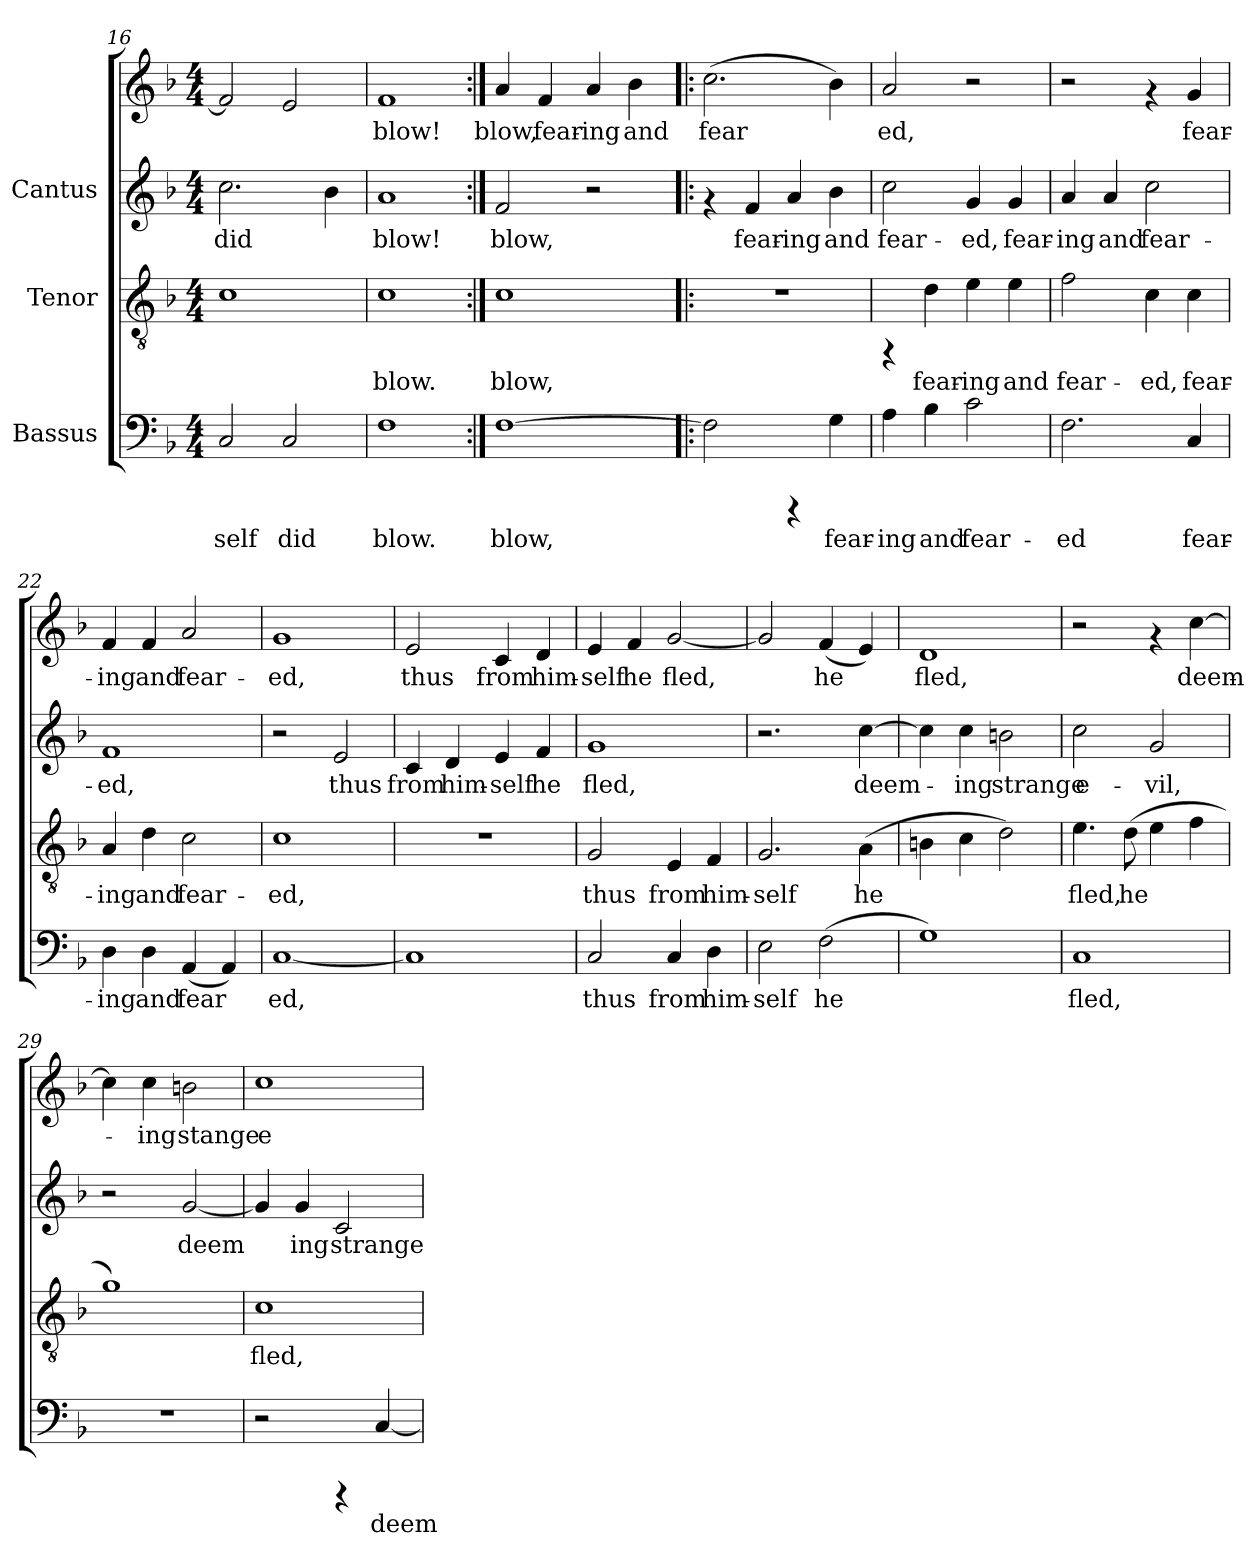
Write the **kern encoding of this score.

**kern	**text	**kern	**text	**kern	**text	**kern	**text
*part3	*part3	*part2	*part2	*part1	*part1	*part1	*part1
*staff4	*staff4	*staff3	*staff3	*staff2	*staff2	*staff1	*staff1
*I"Bassus	*	*I"Tenor	*	*I"Cantus	*	*	*
*clefF4	*	*clefGv2	*	*clefG2	*	*clefG2	*
*k[b-]	*	*k[b-]	*	*k[b-]	*	*k[b-]	*
*F:	*	*F:	*	*F:	*	*F:	*
*M4/4	*	*M4/4	*	*M4/4	*	*M4/4	*
=16	=16	=16	=16	=16	=16	=16	=16
!	!LO:LY:b:cj	!	!	!	!LO:LY:b:cj	!	!
2C/	-self	1c	.	2.cc\	did	2f/]	.
!	!LO:LY:b:cj	!	!	!	!	!	!
2C/	did	.	.	.	.	2e/	.
!	!	!	!	!	!LO:LY:b:cj	!	!
.	.	.	.	4b-\	.	.	.
=17	=17	=17	=17	=17	=17	=17	=17
!	!LO:LY:b:cj	!	!LO:LY:b:cj	!	!LO:LY:b:cj	!	!LO:LY:b:cj
1F	blow.	1c	blow.	1a	blow!	1f	blow!
=18:|!	=18:|!	=18:|!	=18:|!	=18:|!	=18:|!	=18:|!	=18:|!
!	!LO:LY:b:cj	!	!LO:LY:b:cj	!	!LO:LY:b:cj	!	!LO:LY:b:cj
[>1F	blow,	1c	blow,	2f/	blow,	4a/	blow,
!	!	!	!	!	!	!	!LO:LY:b:cj
.	.	.	.	.	.	4f/	fear-
!	!	!	!	!	!	!	!LO:LY:b:cj
.	.	.	.	2r	.	4a/	-ing
!	!	!	!	!	!	!	!LO:LY:b:cj
.	.	.	.	.	.	4b-\	and
!!LO:LB:g=z
=19!|:	=19!|:	=19!|:	=19!|:	=19!|:	=19!|:	=19!|:	=19!|:
!	!LO:LY:b:cj	!	!	!	!	!	!LO:LY:b:cj
2F\]	.	1r	.	4rf	.	(>2.cc\	fear-
!	!	!	!	!	!LO:LY:b:cj	!	!
.	.	.	.	4f/	-fear-	.	.
!	!	!	!	!	!LO:LY:b:cj	!	!
4rCCC	.	.	.	4a/	-ing	.	.
!	!LO:LY:b:cj	!	!	!	!LO:LY:b:cj	!	!LO:LY:b:cj
4G\	fear-	.	.	4b-\	and	4b-\)	--
=20	=20	=20	=20	=20	=20	=20	=20
!	!LO:LY:b:cj	!	!	!	!LO:LY:b:cj	!	!LO:LY:b:cj
4A\	-ing	4rFF	.	2cc\	fear-	2a/	ed,
!	!LO:LY:b:cj	!	!LO:LY:b:cj	!	!	!	!
4B-\	and	4d\	fear-	.	.	.	.
!	!LO:LY:b:cj	!	!LO:LY:b:cj	!	!LO:LY:b:cj	!	!
2c\	fear-	4e\	-ing	4g/	-ed,	2r	.
!	!	!	!LO:LY:b:cj	!	!LO:LY:b:cj	!	!
.	.	4e\	and	4g/	fear-	.	.
=21	=21	=21	=21	=21	=21	=21	=21
!	!LO:LY:b:cj	!	!LO:LY:b:cj	!	!LO:LY:b:cj	!	!
2.F\	-ed	2f\	fear-	4a/	-ing	2r	.
!	!	!	!	!	!LO:LY:b:cj	!	!
.	.	.	.	4a/	and	.	.
!	!	!	!LO:LY:b:cj	!	!LO:LY:b:cj	!	!
.	.	4c\	-ed,	2cc\	fear-	4rf	.
!	!LO:LY:b:cj	!	!LO:LY:b:cj	!	!	!	!LO:LY:b:cj
4C/	fear-	4c\	fear-	.	.	4g/	-fear-
=22	=22	=22	=22	=22	=22	=22	=22
!	!LO:LY:b:cj	!	!LO:LY:b:cj	!	!LO:LY:b:cj	!	!LO:LY:b:cj
4D\	-ing	4A/	-ing	1f	-ed,	4f/	-ing
!	!LO:LY:b:cj	!	!LO:LY:b:cj	!	!	!	!LO:LY:b:cj
4D\	and	4d\	and	.	.	4f/	and
!	!LO:LY:b:cj	!	!LO:LY:b:cj	!	!	!	!LO:LY:b:cj
(<4AA/	fear-	2c\	fear-	.	.	2a/	fear-
!	!LO:LY:b:cj	!	!	!	!	!	!
4AA/)	--	.	.	.	.	.	.
=23	=23	=23	=23	=23	=23	=23	=23
!	!LO:LY:b:cj	!	!LO:LY:b:cj	!	!	!	!LO:LY:b:cj
[<1C	-ed,	1c	-ed,	2r	.	1g	ed,
!	!	!	!	!	!LO:LY:b:cj	!	!
.	.	.	.	2e/	thus	.	.
!!LO:LB:g=z
=24	=24	=24	=24	=24	=24	=24	=24
!	!	!	!	!	!LO:LY:b:cj	!	!LO:LY:b:cj
1C]	.	1r	.	4c/	-from	2e/	thus
!	!	!	!	!	!LO:LY:b:cj	!	!
.	.	.	.	4d/	him-	.	.
!	!	!	!	!	!LO:LY:b:cj	!	!LO:LY:b:cj
.	.	.	.	4e/	-self	4c/	from
!	!	!	!	!	!LO:LY:b:cj	!	!LO:LY:b:cj
.	.	.	.	4f/	he	4d/	him-
=25	=25	=25	=25	=25	=25	=25	=25
!	!LO:LY:b:cj	!	!LO:LY:b:cj	!	!LO:LY:b:cj	!	!LO:LY:b:cj
2C/	thus	2G/	thus	1g	fled,	4e/	self
!	!	!	!	!	!	!	!LO:LY:b:cj
.	.	.	.	.	.	4f/	he
!	!LO:LY:b:cj	!	!LO:LY:b:cj	!	!	!	!LO:LY:b:cj
4C/	from	4E/	from	.	.	[<2g/	fled,
!	!LO:LY:b:cj	!	!LO:LY:b:cj	!	!	!	!
4D\	him-	4F/	him-	.	.	.	.
=26	=26	=26	=26	=26	=26	=26	=26
!	!LO:LY:b:cj	!	!LO:LY:b:cj	!	!	!	!LO:LY:b:cj
2E\	-self	2.G/	-self	2.r	.	2g/]	.
!	!LO:LY:b:cj	!	!	!	!	!	!LO:LY:b:cj
(>2F\	he	.	.	.	.	(<4f/	he
!	!	!	!LO:LY:b:cj	!	!LO:LY:b:cj	!	!LO:LY:b:cj
.	.	(>4A\	he	[>4cc\	deem-	4e/)	.
=27	=27	=27	=27	=27	=27	=27	=27
!	!	!	!	!	!LO:LY:b:cj	!	!LO:LY:b:cj
1G)	.	4Bn\	.	4cc\]	.	1d	-fled,
!	!	!	!	!	!LO:LY:b:cj	!	!
.	.	4c\	.	4cc\	ing	.	.
!	!	!	!	!	!LO:LY:b:cj	!	!
.	.	2d\)	.	2bn\	strange	.	.
=28	=28	=28	=28	=28	=28	=28	=28
!	!LO:LY:b:cj	!	!LO:LY:b:cj	!	!LO:LY:b:cj	!	!
1C	fled,	4.e\	fled,	2cc\	-e-	2r	.
!	!	!	!LO:LY:b:cj	!	!	!	!
.	.	(>8d\	he	.	.	.	.
!	!	!	!LO:LY:b:cj	!	!LO:LY:b:cj	!	!
.	.	4e\	.	2g/	-vil,	4rf	.
!	!	!	!LO:LY:b:cj	!	!	!	!LO:LY:b:cj
.	.	4f\	.	.	.	[>4cc\	deem-
!!LO:PB:g=z
=29	=29	=29	=29	=29	=29	=29	=29
!	!	!	!	!	!	!	!LO:LY:b:cj
1r	.	1g)	.	2r	.	4cc\]	.
!	!	!	!	!	!	!	!LO:LY:b:cj
.	.	.	.	.	.	4cc\	ing
!	!	!	!	!	!LO:LY:b:cj	!	!LO:LY:b:cj
.	.	.	.	[<2g/	deem-	2bn\	stange
=30	=30	=30	=30	=30	=30	=30	=30
!	!	!	!LO:LY:b:cj	!	!LO:LY:b:cj	!	!LO:LY:b:cj
2r	.	1c	fled,	4g/]	-	1cc	-e-
!	!	!	!	!	!LO:LY:b:cj	!	!
.	.	.	.	4g/	ing	.	.
!	!	!	!	!	!LO:LY:b:cj	!	!
4rCCC	.	.	.	2c/	strange	.	.
!	!LO:LY:b:cj	!	!	!	!	!	!
[<4C/	deem-	.	.	.	.	.	.
=	=	=	=	=	=	=	=
*-	*-	*-	*-	*-	*-	*-	*-
